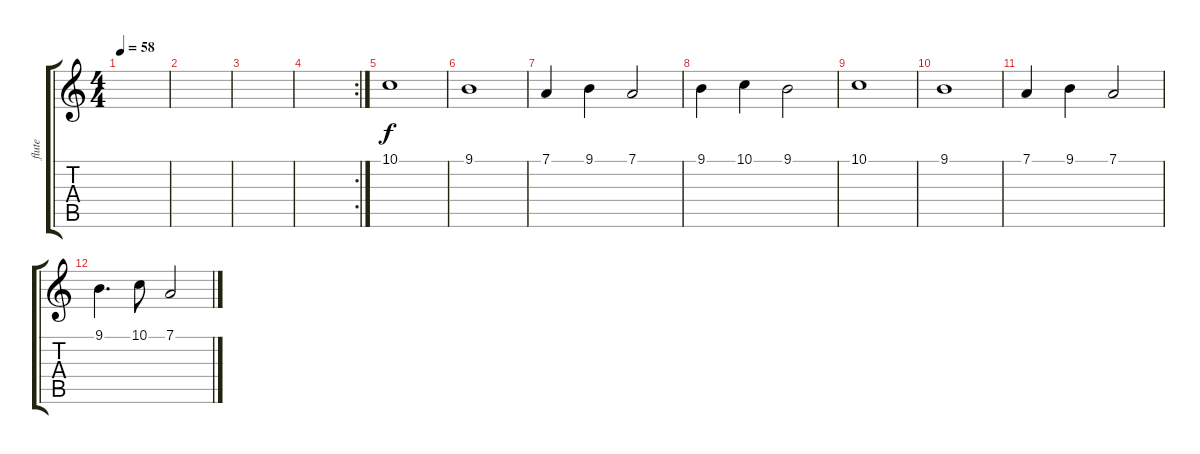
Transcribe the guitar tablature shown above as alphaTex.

\track ("flute" "flute") {instrument flute}
\staff {score tabs}
\tuning (D4 A3 F3 C3 G2 C2) {hide}
\ts (4 4)
\tempo 58
\clef g2
\ks c
|
|
|
\rc 2
|
10.1.1 |
9.1.1 |
7.1.4 9.1.4 7.1.2 |
9.1.4 10.1.4 9.1.2 |
10.1.1 |
9.1.1 |
7.1.4 9.1.4 7.1.2 |
9.1.4{d} 10.1.8 7.1.2
